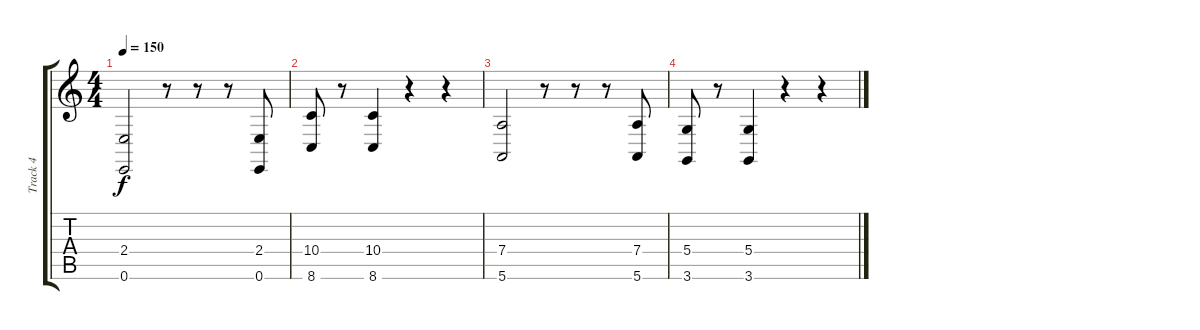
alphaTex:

\track ("Track 4" "Track 4") {instrument trumpet}
\staff {score tabs}
\tuning (E4 B3 G3 D3 A2 E2) {hide}
\ts (4 4)
\tempo 150
\clef g2
\ks c
(2.4 0.6).2{dy f} r.8 r.8 r.8 (2.4 0.6).8 |
(10.4 8.6).8 r.8 (10.4 8.6).4 r.4 r.4 |
(7.4 5.6).2 r.8 r.8 r.8 (7.4 5.6).8 |
(5.4 3.6).8 r.8 (5.4 3.6).4 r.4 r.4
